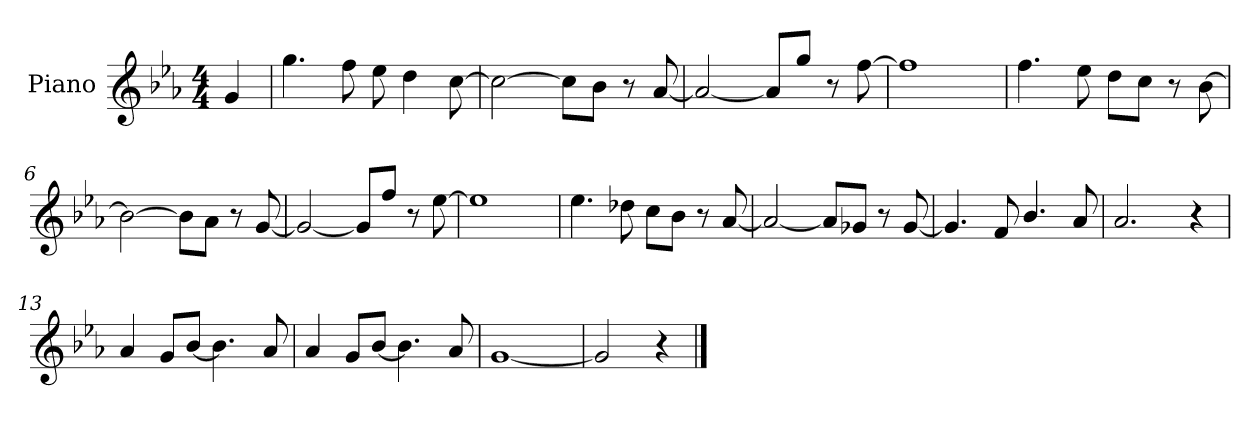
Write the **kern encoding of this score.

**kern
*part1
*staff1
*I"Piano
*I'Pno
*clefG2
*k[b-e-a-]
*E-:
*M4/4
=
4g/
=1
4.gg\
8ff\
8ee-\
4dd\
[8cc\
=2
2cc\_
8cc\L]
8b-\J
8r
[8a-/
=3
2a-/_
8a-/L]
8gg/J
8r
[8ff\
=4
1ff]
=5
4.ff\
8ee-\
8dd\L
8cc\J
8r
[8b-\
=6
2b-\_
8b-\L]
8a-\J
8r
[8g/
=7
2g/_
8g/L]
8ff/J
8r
[8ee-\
=8
1ee-]
=9
4.ee-\
8dd-X\
8cc\L
8b-\J
8r
[8a-/
=10
2a-/_
8a-/L]
8g-X/J
8r
[8g-/
=11
4.g-/]
8f/
4.b-/
8a-/
=12
2.a-/
4r
=13
4a-/
8g/L
[8b-/J
4.b-\]
8a-/
=14
4a-/
8g/L
[8b-/J
4.b-\]
8a-/
=15
[1g
=16
2g/]
4r
==
*-
